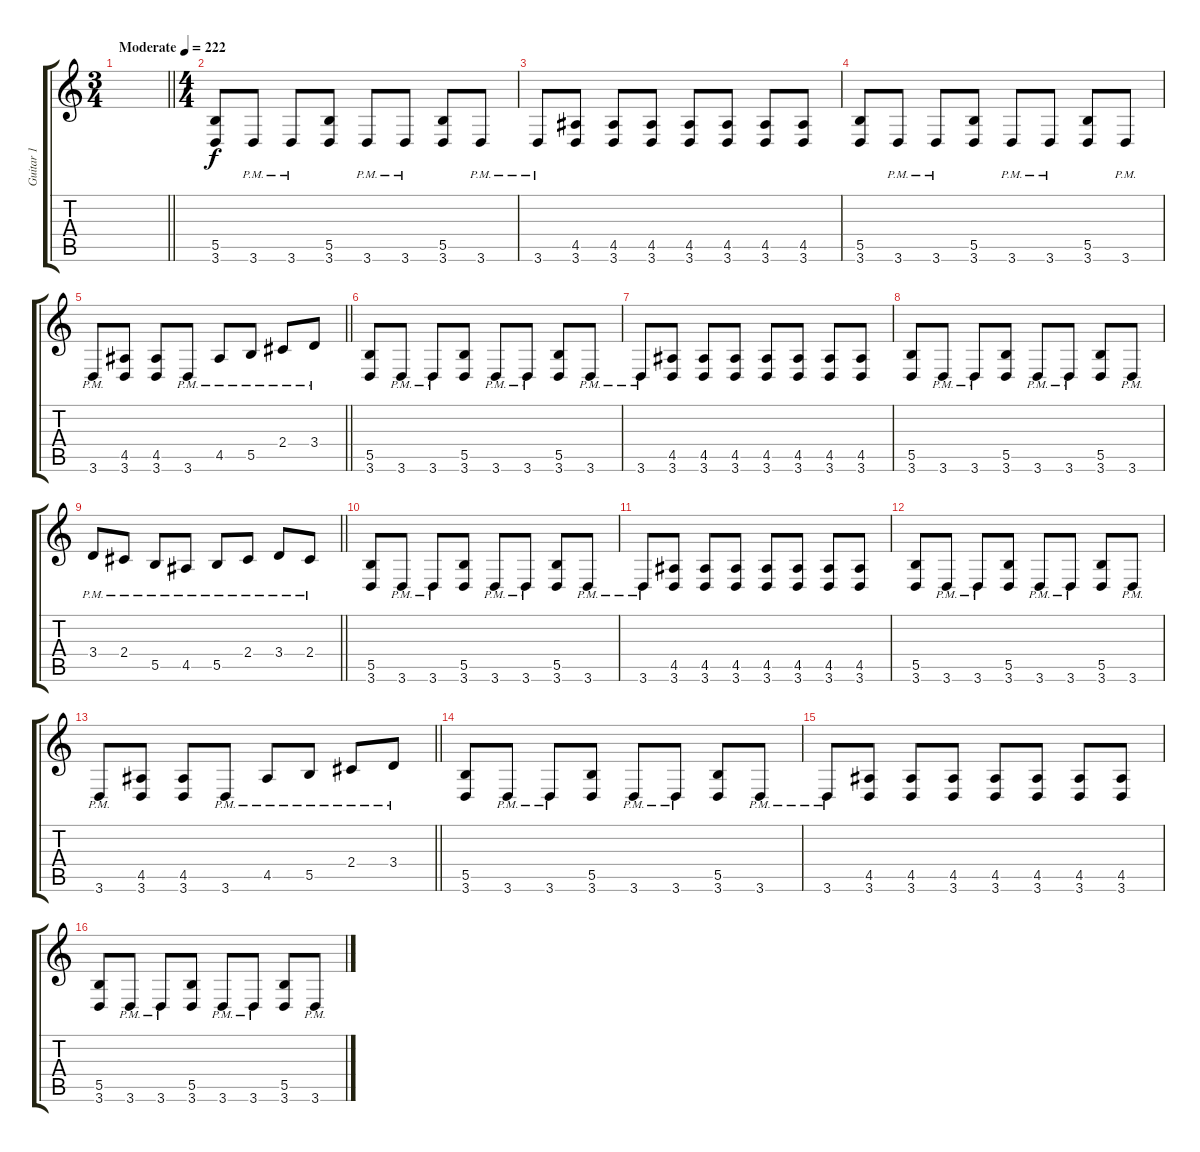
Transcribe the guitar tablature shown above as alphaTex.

\track ("Guitar 1" "Guitar 1") {instrument distortionguitar}
\staff {score tabs}
\tuning (Db4 Ab3 E3 B2 Gb2 B1) {hide}
\ts (3 4)
\tempo (222 "Moderate")
\clef g2
\barLineRight lightlight
\ks c
|
\ts (4 4)
(5.5 3.6).8 3.6{pm}.8 3.6{pm}.8 (5.5 3.6).8 3.6{pm}.8 3.6{pm}.8 (5.5 3.6).8 3.6{pm}.8 |
3.6{pm}.8 (4.5 3.6).8 (4.5 3.6).8 (4.5 3.6).8 (4.5 3.6).8 (4.5 3.6).8 (4.5 3.6).8 (4.5 3.6).8 |
(5.5 3.6).8 3.6{pm}.8 3.6{pm}.8 (5.5 3.6).8 3.6{pm}.8 3.6{pm}.8 (5.5 3.6).8 3.6{pm}.8 |
\barLineRight lightlight
3.6{pm}.8 (4.5 3.6).8 (4.5 3.6).8 3.6{pm}.8 4.5{pm}.8 5.5{pm}.8 2.4{pm}.8 3.4{pm}.8 |
(5.5 3.6).8 3.6{pm}.8 3.6{pm}.8 (5.5 3.6).8 3.6{pm}.8 3.6{pm}.8 (5.5 3.6).8 3.6{pm}.8 |
3.6{pm}.8 (4.5 3.6).8 (4.5 3.6).8 (4.5 3.6).8 (4.5 3.6).8 (4.5 3.6).8 (4.5 3.6).8 (4.5 3.6).8 |
(5.5 3.6).8 3.6{pm}.8 3.6{pm}.8 (5.5 3.6).8 3.6{pm}.8 3.6{pm}.8 (5.5 3.6).8 3.6{pm}.8 |
\barLineRight lightlight
3.4{pm}.8 2.4{pm}.8 5.5{pm}.8 4.5{pm}.8 5.5{pm}.8 2.4{pm}.8 3.4{pm}.8 2.4{pm}.8 |
(5.5 3.6).8 3.6{pm}.8 3.6{pm}.8 (5.5 3.6).8 3.6{pm}.8 3.6{pm}.8 (5.5 3.6).8 3.6{pm}.8 |
3.6{pm}.8 (4.5 3.6).8 (4.5 3.6).8 (4.5 3.6).8 (4.5 3.6).8 (4.5 3.6).8 (4.5 3.6).8 (4.5 3.6).8 |
(5.5 3.6).8 3.6{pm}.8 3.6{pm}.8 (5.5 3.6).8 3.6{pm}.8 3.6{pm}.8 (5.5 3.6).8 3.6{pm}.8 |
\barLineRight lightlight
3.6{pm}.8 (4.5 3.6).8 (4.5 3.6).8 3.6{pm}.8 4.5{pm}.8 5.5{pm}.8 2.4{pm}.8 3.4{pm}.8 |
(5.5 3.6).8 3.6{pm}.8 3.6{pm}.8 (5.5 3.6).8 3.6{pm}.8 3.6{pm}.8 (5.5 3.6).8 3.6{pm}.8 |
3.6{pm}.8 (4.5 3.6).8 (4.5 3.6).8 (4.5 3.6).8 (4.5 3.6).8 (4.5 3.6).8 (4.5 3.6).8 (4.5 3.6).8 |
(5.5 3.6).8 3.6{pm}.8 3.6{pm}.8 (5.5 3.6).8 3.6{pm}.8 3.6{pm}.8 (5.5 3.6).8 3.6{pm}.8
